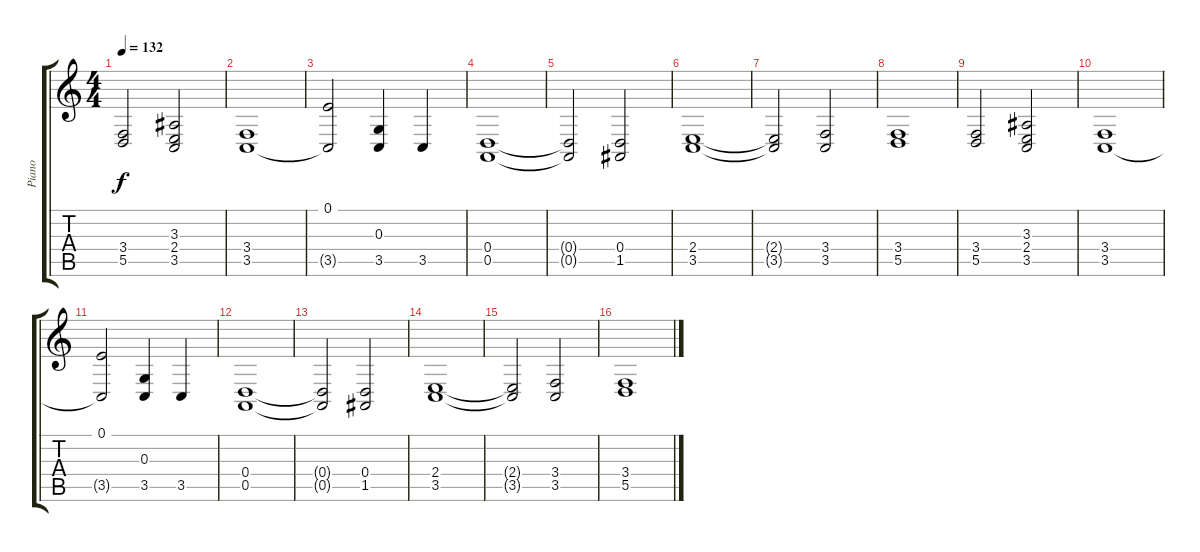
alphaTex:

\track ("Piano" "Piano") {instrument acousticgrandpiano}
\staff {score tabs}
\tuning (E4 B3 G3 D3 A2 E2) {hide}
\ts (4 4)
\tempo 132
\clef g2
\ks c
(3.4 5.5).2{dy f} (3.3 2.4 3.5).2 |
(3.4 3.5).1 |
(0.1 3.5{t}).2 (0.3 3.5).4 3.5.4 |
(0.4 0.5).1 |
(0.4{t} 0.5{t}).2 (0.4 1.5).2 |
(2.4 3.5).1 |
(2.4{t} 3.5{t}).2 (3.4 3.5).2 |
(3.4 5.5).1 |
(3.4 5.5).2 (3.3 2.4 3.5).2 |
(3.4 3.5).1 |
(0.1 3.5{t}).2 (0.3 3.5).4 3.5.4 |
(0.4 0.5).1 |
(0.4{t} 0.5{t}).2 (0.4 1.5).2 |
(2.4 3.5).1 |
(2.4{t} 3.5{t}).2 (3.4 3.5).2 |
(3.4 5.5).1
